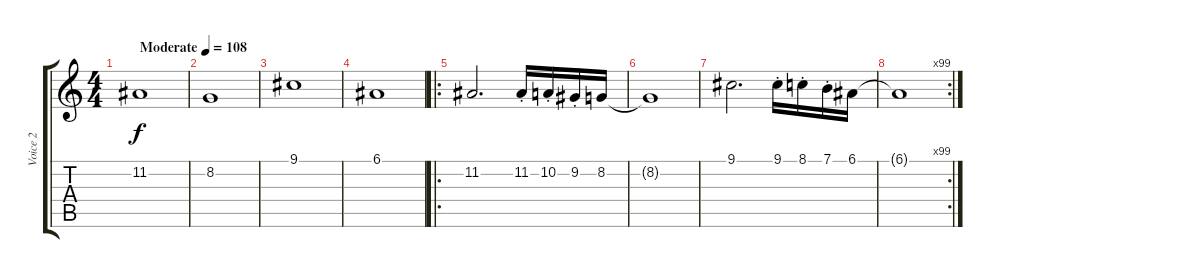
\track ("Voice 2" "Voice 2") {instrument choiraahs}
\staff {score tabs}
\tuning (E4 B3 G3 D3 A2 E2) {hide}
\ts (4 4)
\tempo (108 "Moderate")
\clef g2
\ks c
11.2.1{dy f instrument choiraahs} |
8.2.1 |
9.1.1 |
6.1.1 |
\ro
11.2.2{d} 11.2{st}.16 10.2{st}.16 9.2{st}.16 8.2.16 |
8.2{t}.1 |
9.1.2{d} 9.1{st}.16 8.1{st}.16 7.1{st}.16 6.1.16 |
\rc 99
6.1{t}.1
